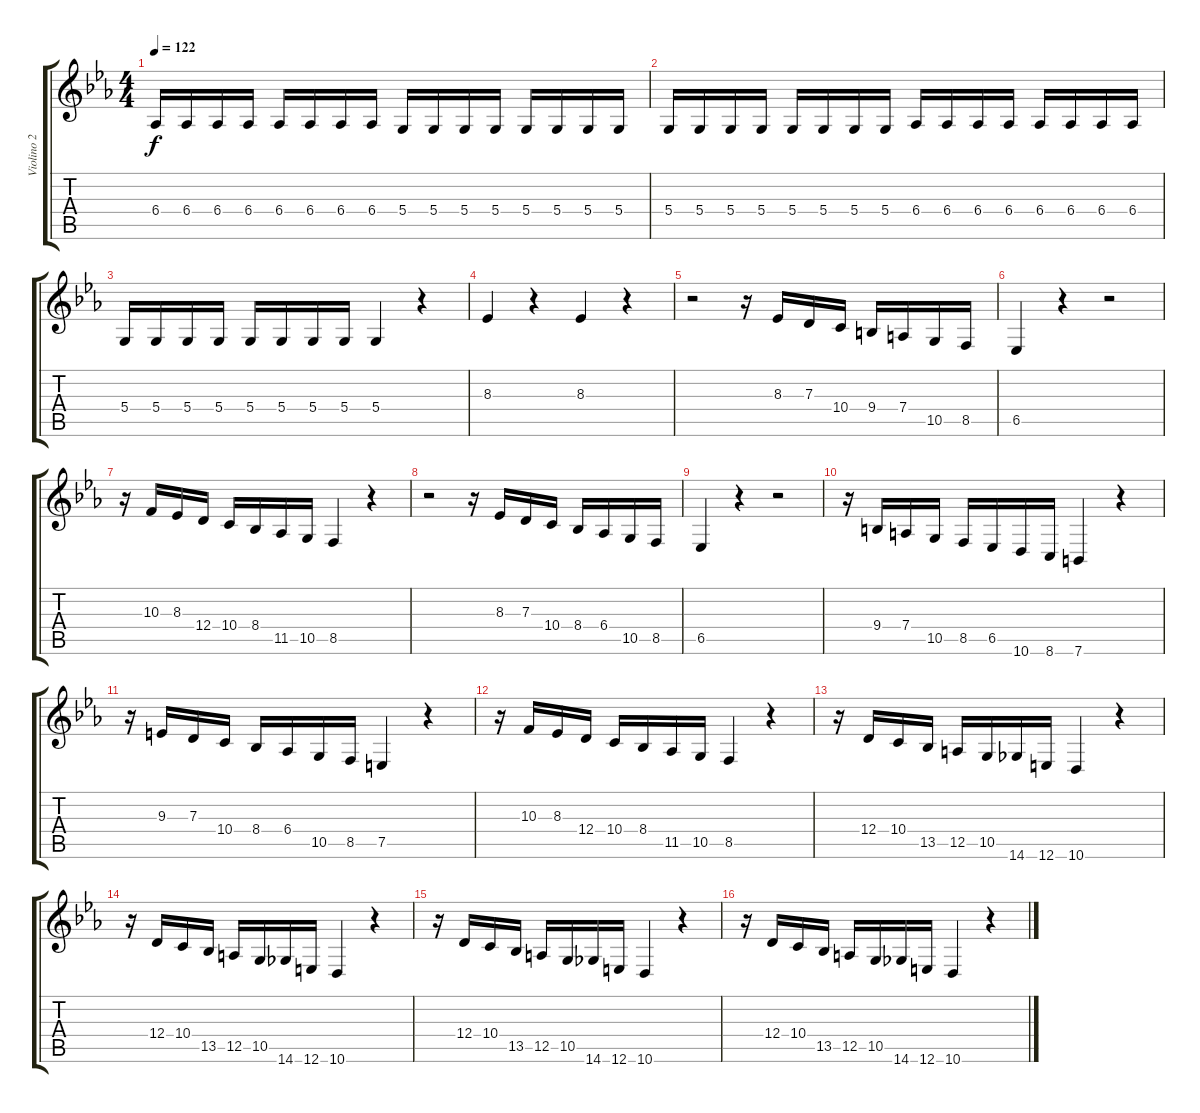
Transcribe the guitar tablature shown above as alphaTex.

\track ("Violino 2" "Violino 2") {instrument violin}
\staff {score tabs}
\tuning (E4 B3 G3 D3 A2 E2) {hide}
\ts (4 4)
\tempo 122
\clef g2
\ks eb
6.4.16{dy f} 6.4.16 6.4.16 6.4.16 6.4.16 6.4.16 6.4.16 6.4.16 5.4.16 5.4.16 5.4.16 5.4.16 5.4.16 5.4.16 5.4.16 5.4.16 |
5.4.16 5.4.16 5.4.16 5.4.16 5.4.16 5.4.16 5.4.16 5.4.16 6.4.16 6.4.16 6.4.16 6.4.16 6.4.16 6.4.16 6.4.16 6.4.16 |
5.4.16 5.4.16 5.4.16 5.4.16 5.4.16 5.4.16 5.4.16 5.4.16 5.4.4 r.4 |
8.3.4 r.4 8.3.4 r.4 |
r.2 r.16 8.3.16 7.3.16 10.4.16 9.4.16 7.4.16 10.5.16 8.5.16 |
6.5.4 r.4 r.2 |
r.16 10.3.16 8.3.16 12.4.16 10.4.16 8.4.16 11.5.16 10.5.16 8.5.4 r.4 |
r.2 r.16 8.3.16 7.3.16 10.4.16 8.4.16 6.4.16 10.5.16 8.5.16 |
6.5.4 r.4 r.2 |
r.16 9.4.16 7.4.16 10.5.16 8.5.16 6.5.16 10.6.16 8.6.16 7.6.4 r.4 |
r.16 9.3.16 7.3.16 10.4.16 8.4.16 6.4.16 10.5.16 8.5.16 7.5.4 r.4 |
r.16 10.3.16 8.3.16 12.4.16 10.4.16 8.4.16 11.5.16 10.5.16 8.5.4 r.4 |
r.16 12.4.16 10.4.16 13.5.16 12.5.16 10.5.16 14.6.16 12.6.16 10.6.4 r.4 |
r.16 12.4.16 10.4.16 13.5.16 12.5.16 10.5.16 14.6.16 12.6.16 10.6.4 r.4 |
r.16 12.4.16 10.4.16 13.5.16 12.5.16 10.5.16 14.6.16 12.6.16 10.6.4 r.4 |
r.16 12.4.16 10.4.16 13.5.16 12.5.16 10.5.16 14.6.16 12.6.16 10.6.4 r.4
